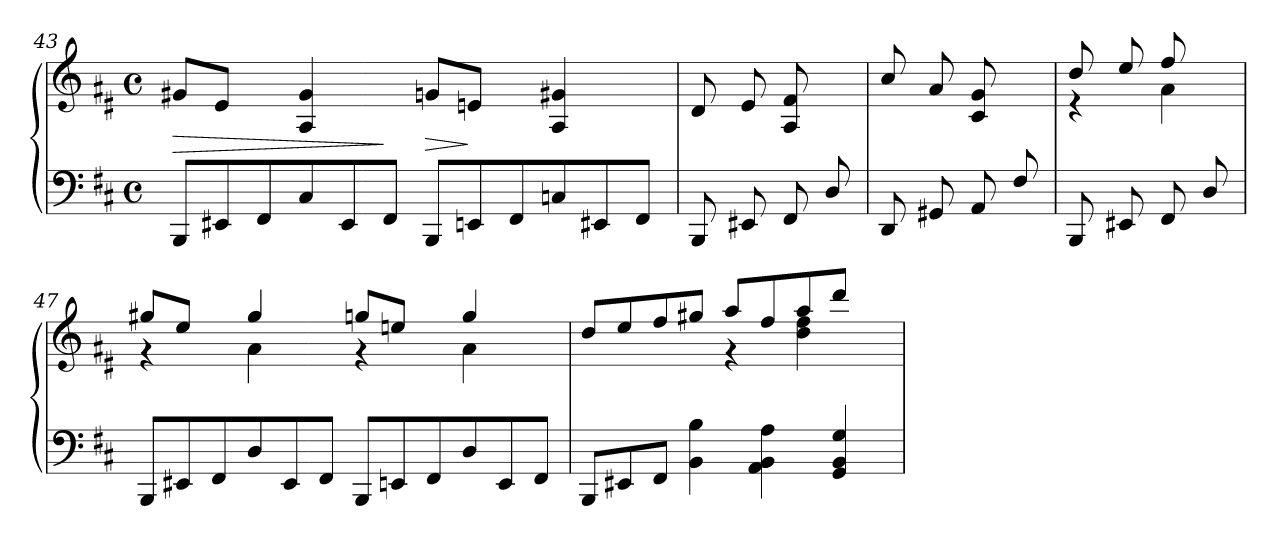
**kern	**kern	**dynam
*part1	*part1	*part1
*staff2	*staff1	*staff1/2
*clefF4	*clefG3	*
*k[f#c#]	*k[f#c#]	*
*M4/4	*M4/4	*
*met(c)	*met(c)	*
=43	=43	=43
!	!	!LO:HP:b
8BBB/L	8e#X/L	>
8EE#X/	8c#/J	.
8FF#/	8ryy	.
8C#/	4F#/ 4e#/	.
8EE#/	.	.
8FF#/J	8ryy	]
!	!	!LO:HP:b
8BBB/L	8en/L	>
8EE/	8cn/J	]
8FF#/	8ryy	.
8Cn/	4F#/ 4e#X/	.
8EE#/	.	.
8FF#/J	8ryy	.
=44	=44	=44
8BBB/L	8B/L	.
8EE#X/	8c#/	.
8FF#/	8F#/ 8d/	.
8D/	8ryy	.
!!LO:LB:g=z
=45	=45	=45
8DD/L	8a/L	.
8GG#X/	8f#/	.
8AA/	8A/ 8e/	.
8F#/	8ryy	.
=46	=46	=46
*	*^	*
8BBB/L	8b/L	4rc	.
8EE#X/	8cc#/	.	.
8FF#/	8dd/	4f#\	.
8D/	8ryy	.	.
=47	=47	=47	=47
8BBB/L	8ee#X/L	4re	.
8EE#X/	8cc#/J	.	.
8FF#/	8ryy	8ryy	.
8D/	4ee#/	4f#\	.
8EE#/	.	.	.
8FF#/J	8ryy	8ryy	.
8BBB/L	8een/L	4re	.
8EE/	8ccn/J	.	.
8FF#/	8ryy	8ryy	.
8D/	4ee/	4f#\	.
8EE/	.	.	.
8FF#/J	8ryy	8ryy	.
!!LO:LB:g=z	!!
=48	=48	=48	=48
8BBB/L	8b/L	2ryy	.
8EE#X/	8cc#/	.	.
8FF#/J	8dd/	.	.
4BB\ 4B\	8ee#/J	.	.
.	8ff#/L	4re	.
4AA\ 4BB\ 4A\	8dd/	.	.
.	8ff#/	4b\ 4dd\	.
4GG/ 4BB/ 4G/	8bb/J	.	.
.	8ryy	8ryy	.
*	*v	*v	*
=	=	=
*-	*-	*-
